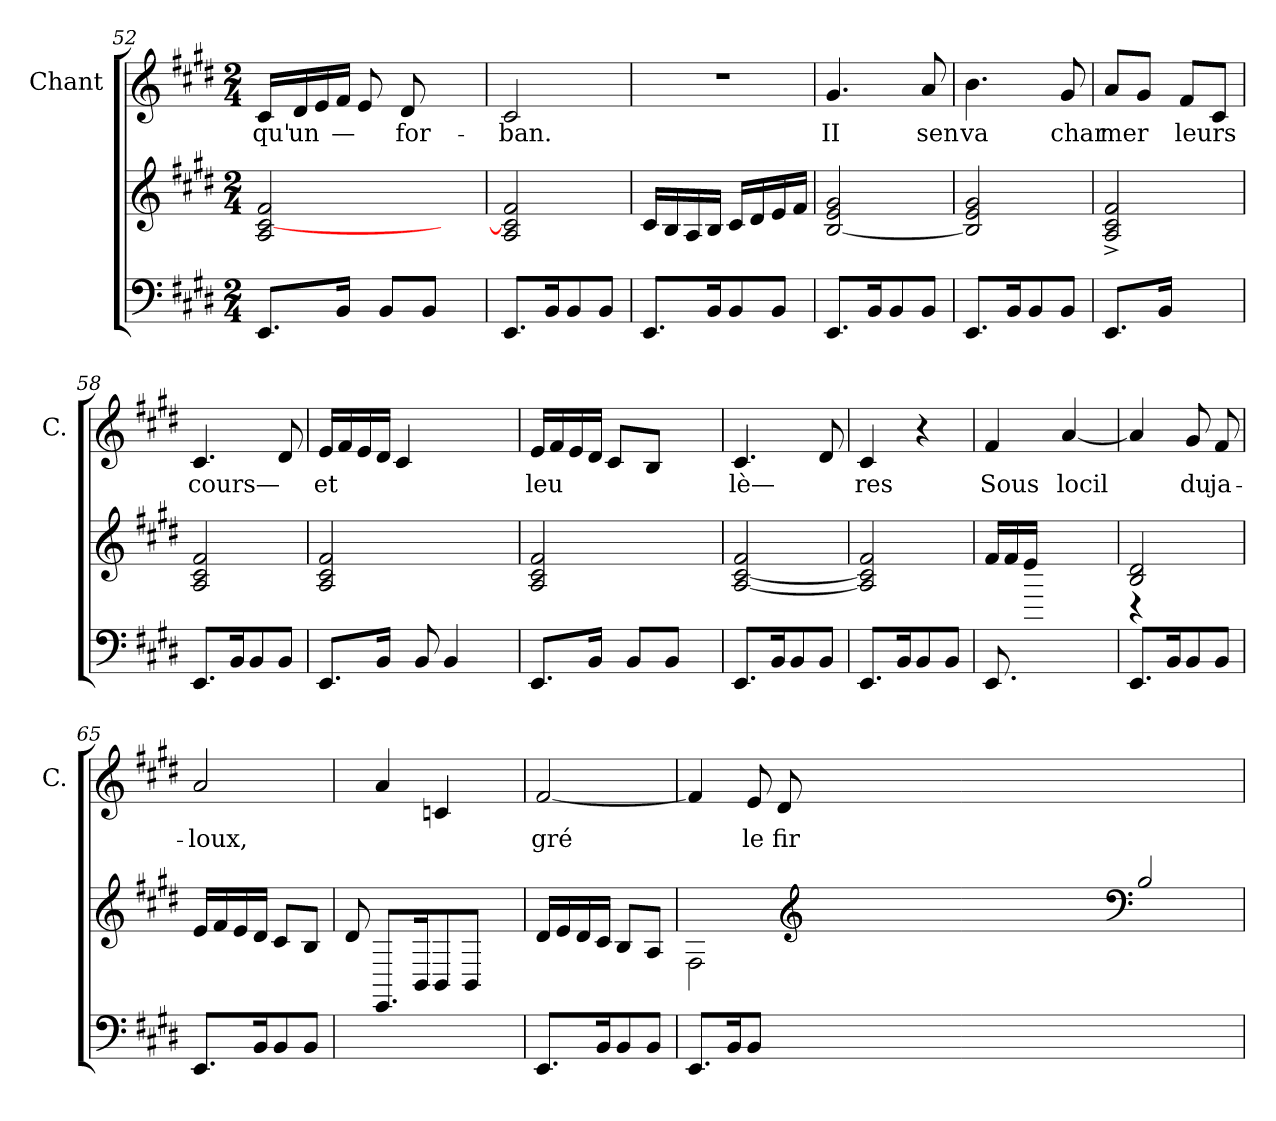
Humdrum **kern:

**kern	**kern	**kern	**text
*part3	*part2	*part1	*part1
*staff3	*staff2	*staff1	*staff1
*	*	*I"Chant	*
*	*	*I'C.	*
*clefF4	*clefG2	*clefG2	*
*k[f#c#g#d#]	*k[f#c#g#d#]	*k[f#c#g#d#]	*
*M2/4	*M2/4	*M2/4	*
=52	=52	=52	=52
8.EEi/L	2Aj/ 2f#j/ [2c#j/	16c#j/LL	qu'
.	.	16d#j/	un
.	.	16ej/	.
16BBi/Jk	.	16f#j/JJ	—
16ryy	.	8ej/	.
8BBi/L	.	.	.
.	.	8d#j/	for-
8BBZ/J	.	.	.
.	8ryy	8ryy	.
16ryy	.	.	.
=53	=53	=53	=53
8.EEi/L	2f#j/ 2c#j]/ 2Aj/	2c#j/	ban.
16BBi/k	.	.	.
8BBi/	.	.	.
8BBi/J	.	.	.
=54	=54	=54	=54
8.EEi/L	16c#j/LL	2r	.
.	16Bj/	.	.
.	16Aj/	.	.
16BBi/k	16Bj/JJ	.	.
8BBi/	16c#j/LL	.	.
.	16d#j/	.	.
8BBi/J	16ej/	.	.
.	16f#j/JJ	.	.
!!LO:LB:g=z
=55	=55	=55	=55
8.EEi/L	2g#j/ 2ej/ [2Bj/	4.g#j/	II
16BBi/k	.	.	.
8BBi/	.	.	.
8BBi/J	.	8aj/	sen
=56	=56	=56	=56
8.EEi/L	2g#j/ 2ej/ 2Bj]/	4.bj\	va
16BBi/k	.	.	.
8BBi/	.	.	.
8BBi/J	.	8g#j/	char
=57	=57	=57	=57
8.EEi/L	2f#j^>/ 2c#j^>/ 2Aj^>/	8aj/L	mer
.	.	8g#j/J	.
16BBi/Jk	.	.	.
4ryy	.	8f#j/L	leurs
.	.	8c#j/J	.
=58	=58	=58	=58
8.EEi/L	2Aj/ 2f#j/ 2c#j/	4.c#j/	cours—
16BBi/k	.	.	.
8BBi/	.	.	.
8BBi/J	.	8d#j/	.
=59	=59	=59	=59
8.EEi/L	2f#j/ 2c#j/ 2Aj/	16ej/LL	et
.	.	16f#j/	.
.	.	16ej/	.
16BBi/Jk	.	16d#j/JJ	.
16ryy	.	4c#j/	.
8BBi/	.	.	.
4BBZ/	.	.	.
.	4ryy	4ryy	.
16ryy	.	.	.
=60	=60	=60	=60
8.EEi/L	2f#j/ 2c#j/ 2Aj/	16ej/LL	leu
.	.	16f#j/	.
.	.	16ej/	.
16BBi/Jk	.	16d#j/JJ	.
16ryy	.	8c#j/L	.
8BBi/L	.	.	.
.	.	8Bj/J	.
8BBZ/J	.	.	.
.	8ryy	8ryy	.
16ryy	.	.	.
=61	=61	=61	=61
8.EEi/L	2f#j/ [2c#j/ [2Aj/	4.c#j/	lè—
16BBi/k	.	.	.
8BBi/	.	.	.
8BBi/J	.	8d#j/	.
!!LO:LB:g=z
=62	=62	=62	=62
8.EEi/L	2Aj]/ 2f#j/ 2c#j]/	4c#j/	res
16BBi/k	.	.	.
8BBi/	.	4r	.
8BBi/J	.	.	.
=63	=63	=63	=63
*	*^	*	*
8.EEi/	16f#j/LL	16ryy	4f#j/	Sous
.	16f#j/	16ryy	.	.
.	16ej/JJ	8BBZ/J	.	.
4ryy	4ryy	.	.	.
.	.	4ryy	[4aj/	locil
16ryy	16ryy	.	.	.
=64	=64	=64	=64	=64
8.EEi/L	2Bj/ 2d#j/	4r	4aj/]	.
16BBi/k	.	.	.	.
8BBi/	.	4ryy	8g#j/	du
8BBi/J	.	.	8f#j/	ja-
*	*v	*v	*	*
=65	=65	=65	=65
8.EEi/L	16ej/LL	2aj/	loux,
.	16f#j/	.	.
.	16ej/	.	.
16BBi/k	16d#j/JJ	.	.
8BBi/	8c#j/L	.	.
8BBi/J	8Bj/J	.	.
=66	=66	=66	=66
*	*^	*	*
2ryy	8d#j/	8ryy	8ryy	.
.	4.ryy	8.EEi/L	4aj/	.
.	.	16BBi/k	.	.
.	.	8BBi/	4cV/	.
4ryy	4ryy	8BBZ/J	.	.
.	.	8ryy	8ryy	.
*	*v	*v	*	*
=67	=67	=67	=67
8.EEi/L	16d#j/LL	[2f#j/	gré
.	16ej/	.	.
.	16d#j/	.	.
16BBi/k	16c#j/JJ	.	.
8BBi/	8Bj/L	.	.
8BBi/J	8Aj/J	.	.
!!LO:PB:g=z
=68	=68	=68	=68
*	*^	*	*
8.EEi/L	2ryy	2F#Z\	4f#j/]	.
16BBi/k	.	.	.	.
8BBi/J	.	.	8ej/	le
8ryy	.	.	8d#j/	fir-
*	*clefG2	*	*	*
1ryy	1ryy	1ryy	1ryy	.
1ryy	2ryy	1ryy	1ryy	.
.	2ryy	.	.	.
2ryy	4ryy	2ryy	2ryy	.
.	16.ryy	.	.	.
*	*clefF4	*	*	*
.	2Bj/	.	.	.
4ryy	.	4ryy	4ryy	.
16.ryy	.	16.ryy	16.ryy	.
*	*v	*v	*	*
=	=	=	=
*-	*-	*-	*-
